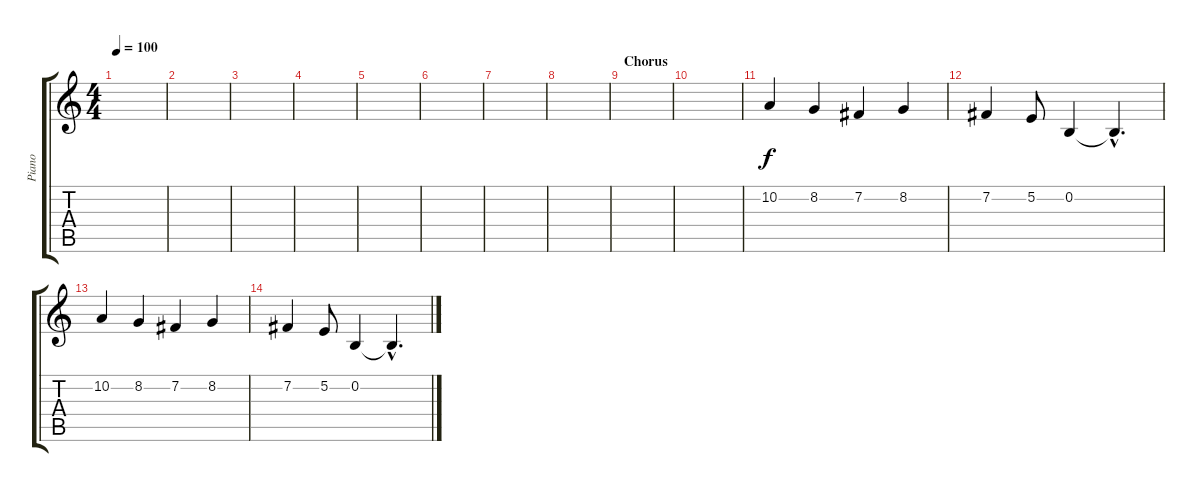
\track ("Piano" "Piano") {instrument brightacousticpiano}
\staff {score tabs}
\tuning (E4 B3 G3 D3 A2 E2) {hide}
\ts (4 4)
\tempo 100
\clef g2
\ks c
|
|
|
|
|
|
|
|
\section ("" "Chorus")
|
|
10.2.4{dy f} 8.2.4 7.2.4 8.2.4 |
7.2.4 5.2.8 0.2.4 0.2{hac t}.4{d} |
10.2.4 8.2.4 7.2.4 8.2.4 |
7.2.4 5.2.8 0.2.4{volume 0} 0.2{hac t}.4{d}
